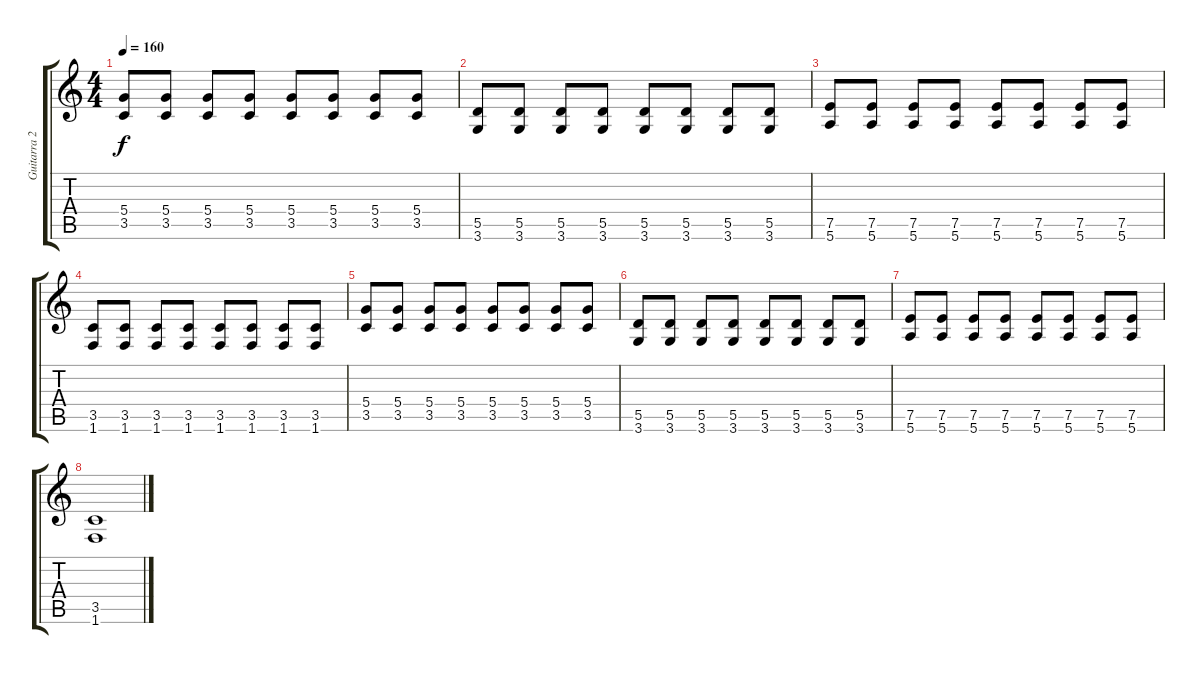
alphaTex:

\track ("Guitarra 2" "Guitarra 2") {instrument acousticguitarsteel}
\staff {score tabs}
\tuning (E4 B3 G3 D3 A2 E2) {hide}
\ts (4 4)
\tempo 160
\clef g2
\ks c
(5.4 3.5).8{dy f} (5.4 3.5).8 (5.4 3.5).8 (5.4 3.5).8 (5.4 3.5).8 (5.4 3.5).8 (5.4 3.5).8 (5.4 3.5).8 |
(5.5 3.6).8 (5.5 3.6).8 (5.5 3.6).8 (5.5 3.6).8 (5.5 3.6).8 (5.5 3.6).8 (5.5 3.6).8 (5.5 3.6).8 |
(7.5 5.6).8 (7.5 5.6).8 (7.5 5.6).8 (7.5 5.6).8 (7.5 5.6).8 (7.5 5.6).8 (7.5 5.6).8 (7.5 5.6).8 |
(3.5 1.6).8 (3.5 1.6).8 (3.5 1.6).8 (3.5 1.6).8 (3.5 1.6).8 (3.5 1.6).8 (3.5 1.6).8 (3.5 1.6).8 |
(5.4 3.5).8 (5.4 3.5).8 (5.4 3.5).8 (5.4 3.5).8 (5.4 3.5).8 (5.4 3.5).8 (5.4 3.5).8 (5.4 3.5).8 |
(5.5 3.6).8 (5.5 3.6).8 (5.5 3.6).8 (5.5 3.6).8 (5.5 3.6).8 (5.5 3.6).8 (5.5 3.6).8 (5.5 3.6).8 |
(7.5 5.6).8 (7.5 5.6).8 (7.5 5.6).8 (7.5 5.6).8 (7.5 5.6).8 (7.5 5.6).8 (7.5 5.6).8 (7.5 5.6).8 |
(3.5 1.6).1
